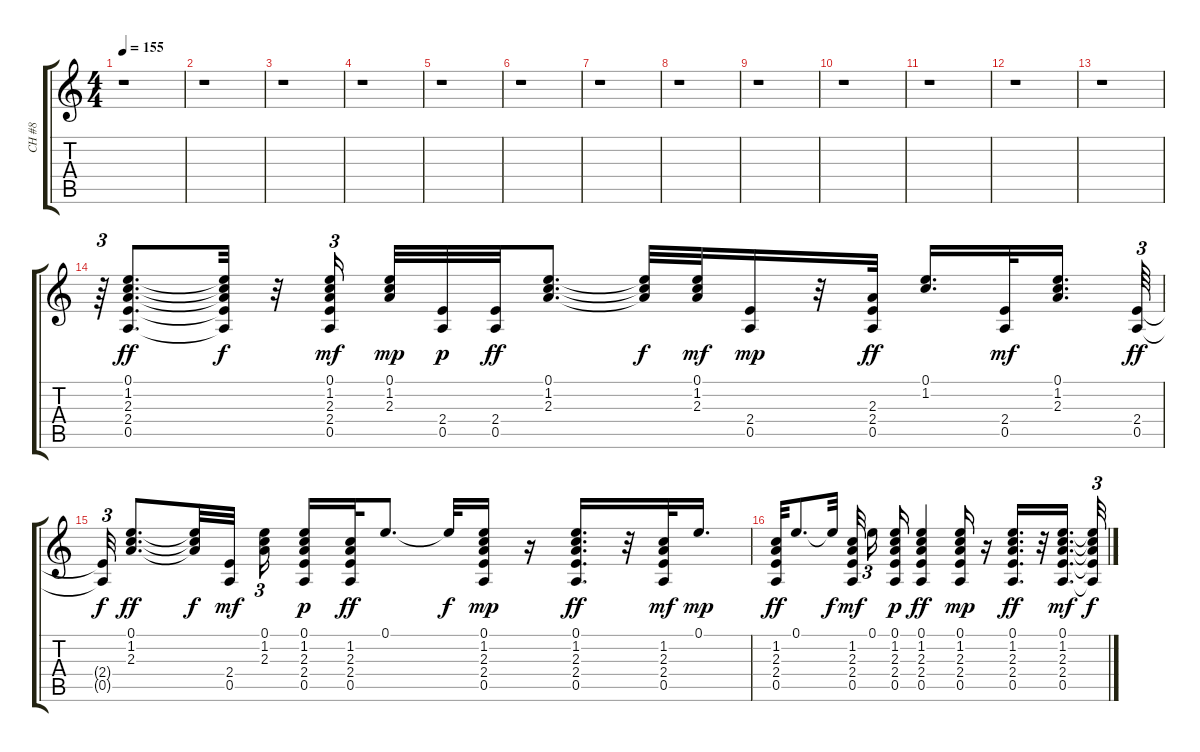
\track ("CH #8" "CH #8") {instrument acousticguitarsteel}
\staff {score tabs}
\tuning (E4 B3 G3 D3 A2 E2) {hide}
\ts (4 4)
\tempo 155
\clef g2
\ks c
r.1{dy f} |
r.1 |
r.1 |
r.1 |
r.1 |
r.1 |
r.1 |
r.1 |
r.1 |
r.1 |
r.1 |
r.1 |
r.1 |
r.64{tu (3 2)} (0.1 1.2 2.3 2.4 0.5).8{d dy ff} (0.1{t} 1.2{t} 2.3{t} 2.4{t} 0.5{t}).32{dy f} r.32 (0.1 1.2 2.3 2.4 0.5).16{tu (3 2) dy mf beam splitsecondary} (0.1 1.2 2.3).32{dy mp} (2.4 0.5).32{dy p} (2.4 0.5).32{dy ff} (0.1 1.2 2.3).8{d} (0.1{t} 1.2{t} 2.3{t}).32{dy f} (0.1 1.2 2.3).32{dy mf} (2.4 0.5).16{dy mp} r.32 (2.3 2.4 0.5).32{dy ff} (0.1 1.2).16{d} (2.4 0.5).32{dy mf} (0.1 1.2 2.3).16{d beam splitsecondary} (2.4 0.5).64{tu (3 2) dy ff} |
(2.4{t} 0.5{t}).32{tu (3 2) dy f} (0.1 1.2 2.3).8{d dy ff} (0.1{t} 1.2{t} 2.3{t}).32{dy f} (2.4 0.5).32{dy mf} (0.1 1.2 2.3).16{tu (3 2) beam splitsecondary} (0.1 1.2 2.3 2.4 0.5).16{dy p} (1.2 2.3 2.4 0.5).32{dy ff} 0.1.8{d} 0.1{t}.32{dy f} (0.1 1.2 2.3 2.4 0.5).16{dy mp} r.16 (0.1 1.2 2.3 2.4 0.5).16{d dy ff} r.32 (1.2 2.3 2.4 0.5).32{dy mf} 0.1.16{d dy mp} |
(1.2 2.3 2.4 0.5).32{dy ff} 0.1.8{d} 0.1{t}.32{dy f} (1.2 2.3 2.4 0.5).32{dy mf beam splitsecondary} 0.1.16{tu (3 2)} (0.1 1.2 2.3 2.4 0.5).16{dy p} (0.1 1.2 2.3 2.4 0.5).4{dy ff} (0.1 1.2 2.3 2.4 0.5).16{dy mp} r.16 (0.1 1.2 2.3 2.4 0.5).16{d dy ff} r.32 (0.1 1.2 2.3 2.4 0.5).16{d dy mf} (0.1{t} 1.2{t} 2.3{t} 2.4{t} 0.5{t}).32{tu (3 2) dy f}
